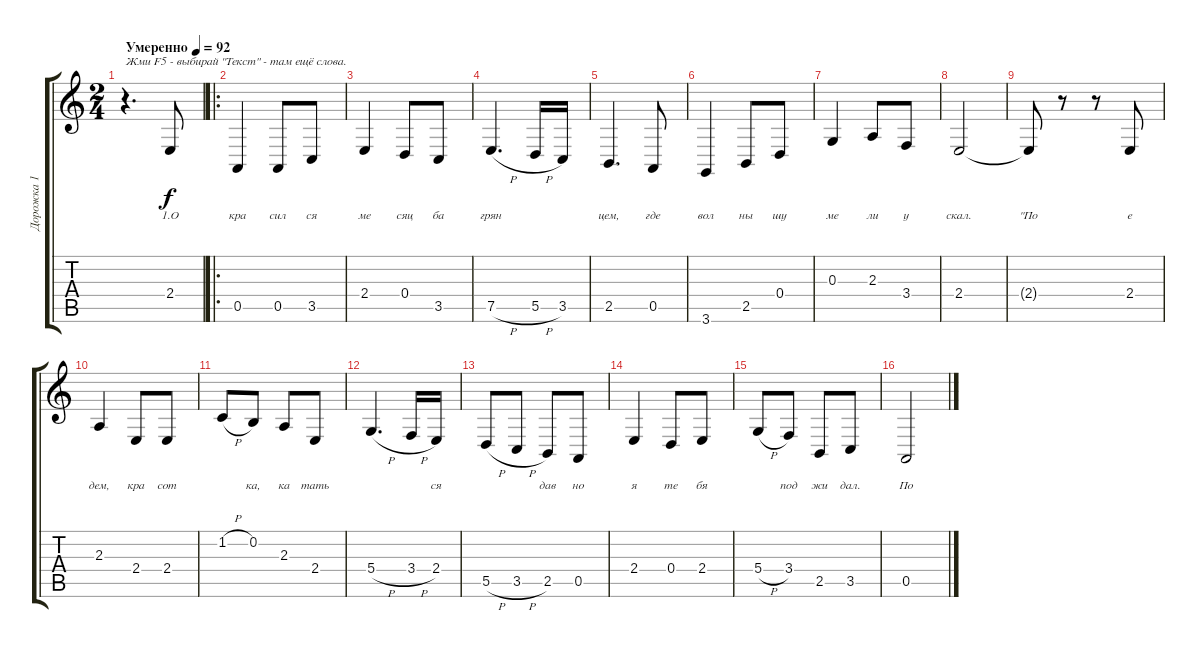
\track ("Дорожка 1" "Дорожка 1") {instrument cello}
\staff {score tabs}
\tuning (E4 B3 G3 D3 A2 E2) {hide}
\ts (2 4)
\tempo (92 "Умеренно")
\clef g2
\ks c
r.4{d txt "Жми F5 - выбирай \"Текст\" - там ещё слова." dy f instrument cello} 2.4.8{lyrics (0 "1.О") lyrics (1 "") lyrics (2 "") lyrics (3 "") lyrics (4 "")} |
\ro
0.5.4{lyrics (0 "кра") lyrics (1 "") lyrics (2 "") lyrics (3 "") lyrics (4 "")} 0.5.8{lyrics (0 "сил") lyrics (1 "") lyrics (2 "") lyrics (3 "") lyrics (4 "")} 3.5.8{lyrics (0 "ся") lyrics (1 "") lyrics (2 "") lyrics (3 "") lyrics (4 "")} |
2.4.4{lyrics (0 "ме") lyrics (1 "") lyrics (2 "") lyrics (3 "") lyrics (4 "")} 0.4.8{lyrics (0 "сяц") lyrics (1 "") lyrics (2 "") lyrics (3 "") lyrics (4 "")} 3.5.8{lyrics (0 "ба") lyrics (1 "") lyrics (2 "") lyrics (3 "") lyrics (4 "")} |
7.5{h}.4{d lyrics (0 "грян") lyrics (1 "") lyrics (2 "") lyrics (3 "") lyrics (4 "")} 5.5{h}.16{lyrics (0 "") lyrics (1 "") lyrics (2 "") lyrics (3 "") lyrics (4 "")} 3.5.16{lyrics (0 "") lyrics (1 "") lyrics (2 "") lyrics (3 "") lyrics (4 "")} |
2.5.4{d lyrics (0 "цем,") lyrics (1 "") lyrics (2 "") lyrics (3 "") lyrics (4 "")} 0.5.8{lyrics (0 "где") lyrics (1 "") lyrics (2 "") lyrics (3 "") lyrics (4 "")} |
3.6.4{lyrics (0 "вол") lyrics (1 "") lyrics (2 "") lyrics (3 "") lyrics (4 "")} 2.5.8{lyrics (0 "ны") lyrics (1 "") lyrics (2 "") lyrics (3 "") lyrics (4 "")} 0.4.8{lyrics (0 "шу") lyrics (1 "") lyrics (2 "") lyrics (3 "") lyrics (4 "")} |
0.3.4{lyrics (0 "ме") lyrics (1 "") lyrics (2 "") lyrics (3 "") lyrics (4 "")} 2.3.8{lyrics (0 "ли") lyrics (1 "") lyrics (2 "") lyrics (3 "") lyrics (4 "")} 3.4.8{lyrics (0 "у") lyrics (1 "") lyrics (2 "") lyrics (3 "") lyrics (4 "")} |
2.4.2{lyrics (0 "скал.") lyrics (1 "") lyrics (2 "") lyrics (3 "") lyrics (4 "")} |
2.4{t}.8{lyrics (0 "\"По") lyrics (1 "") lyrics (2 "") lyrics (3 "") lyrics (4 "")} r.8 r.8 2.4.8{lyrics (0 "е") lyrics (1 "") lyrics (2 "") lyrics (3 "") lyrics (4 "")} |
2.3.4{lyrics (0 "дем,") lyrics (1 "") lyrics (2 "") lyrics (3 "") lyrics (4 "")} 2.4.8{lyrics (0 "кра") lyrics (1 "") lyrics (2 "") lyrics (3 "") lyrics (4 "")} 2.4.8{lyrics (0 "сот") lyrics (1 "") lyrics (2 "") lyrics (3 "") lyrics (4 "")} |
1.2{h}.8{lyrics (0 "") lyrics (1 "") lyrics (2 "") lyrics (3 "") lyrics (4 "")} 0.2.8{lyrics (0 "ка,") lyrics (1 "") lyrics (2 "") lyrics (3 "") lyrics (4 "")} 2.3.8{lyrics (0 "ка") lyrics (1 "") lyrics (2 "") lyrics (3 "") lyrics (4 "")} 2.4.8{lyrics (0 "тать") lyrics (1 "") lyrics (2 "") lyrics (3 "") lyrics (4 "")} |
5.4{h}.4{d lyrics (0 "") lyrics (1 "") lyrics (2 "") lyrics (3 "") lyrics (4 "")} 3.4{h}.16{lyrics (0 "") lyrics (1 "") lyrics (2 "") lyrics (3 "") lyrics (4 "")} 2.4.16{lyrics (0 "ся") lyrics (1 "") lyrics (2 "") lyrics (3 "") lyrics (4 "")} |
5.5{h}.8{lyrics (0 "") lyrics (1 "") lyrics (2 "") lyrics (3 "") lyrics (4 "")} 3.5{h}.8{lyrics (0 "") lyrics (1 "") lyrics (2 "") lyrics (3 "") lyrics (4 "")} 2.5.8{lyrics (0 "дав") lyrics (1 "") lyrics (2 "") lyrics (3 "") lyrics (4 "")} 0.5.8{lyrics (0 "но") lyrics (1 "") lyrics (2 "") lyrics (3 "") lyrics (4 "")} |
2.4.4{lyrics (0 "я") lyrics (1 "") lyrics (2 "") lyrics (3 "") lyrics (4 "")} 0.4.8{lyrics (0 "те") lyrics (1 "") lyrics (2 "") lyrics (3 "") lyrics (4 "")} 2.4.8{lyrics (0 "бя") lyrics (1 "") lyrics (2 "") lyrics (3 "") lyrics (4 "")} |
5.4{h}.8{lyrics (0 "") lyrics (1 "") lyrics (2 "") lyrics (3 "") lyrics (4 "")} 3.4.8{lyrics (0 "под") lyrics (1 "") lyrics (2 "") lyrics (3 "") lyrics (4 "")} 2.5.8{lyrics (0 "жи") lyrics (1 "") lyrics (2 "") lyrics (3 "") lyrics (4 "")} 3.5.8{lyrics (0 "дал.") lyrics (1 "") lyrics (2 "") lyrics (3 "") lyrics (4 "")} |
0.5.2{lyrics (0 "По") lyrics (1 "") lyrics (2 "") lyrics (3 "") lyrics (4 "")}
